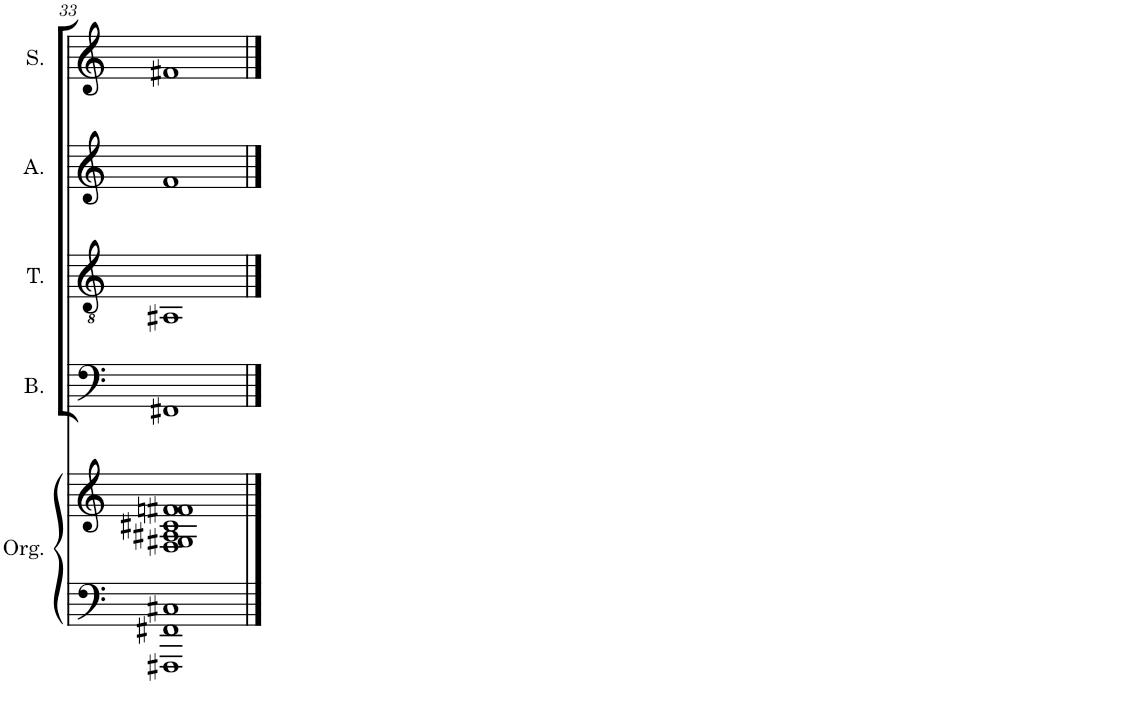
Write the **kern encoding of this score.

**kern	**kern	**kern	**kern	**kern	**kern
*part5	*part5	*part4	*part3	*part2	*part1
*staff6	*staff5	*staff4	*staff3	*staff2	*staff1
*I"Organ	*	*I"Bass	*I"Tenor	*I"Alto	*I"Soprano
*I'Org.	*	*I'B.	*I'T.	*I'A.	*I'S.
!!LO:PB:g=z
*clefF4	*clefG2	*clefF4	*clefGv2	*clefG2	*clefG2
*k[]	*k[]	*k[]	*k[]	*k[]	*k[]
*M4/4	*M4/4	*M4/4	*M4/4	*M4/4	*M4/4
=33	=33	=33	=33	=33	=33
1FFF#X 1FF#X 1C#X	1F 1G#X 1A#X 1c#X 1fn 1f#X	1FF#X	1AA#X	1f	1f#X
==	==	==	==	==	==
*-	*-	*-	*-	*-	*-
